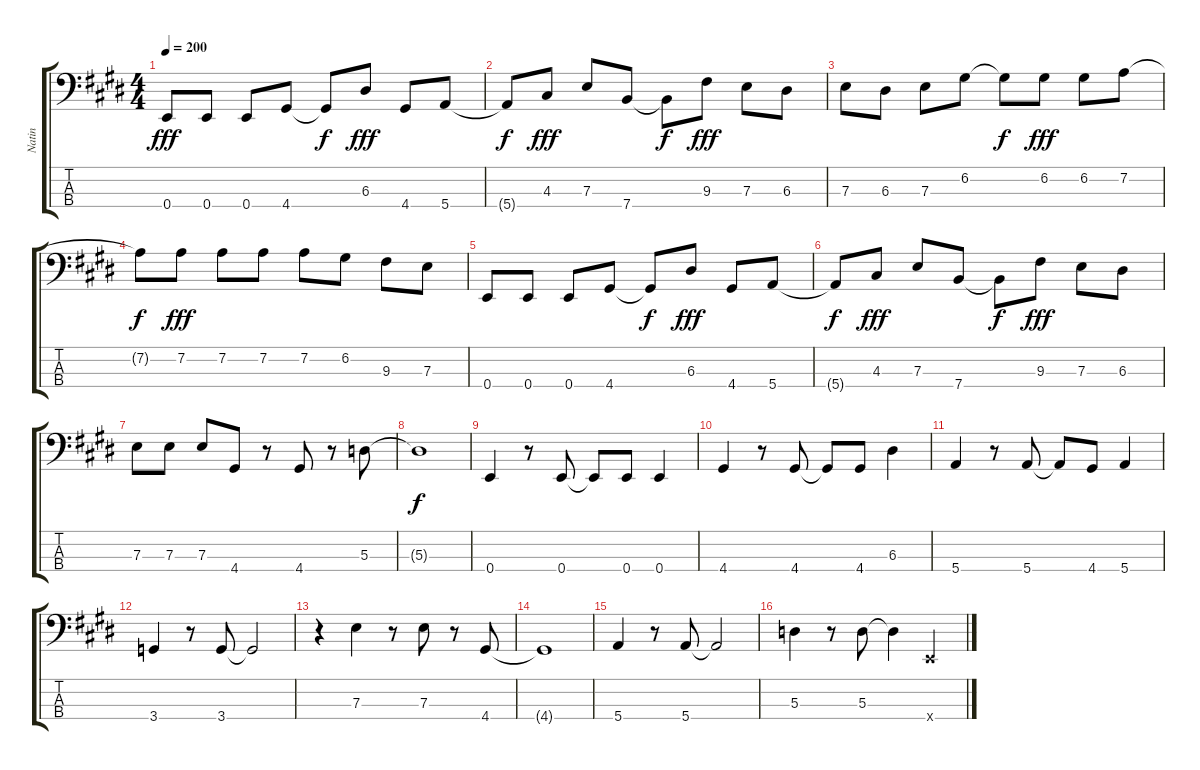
\track ("Natin" "Natin") {instrument electricbasspick}
\staff {score tabs}
\tuning (G2 D2 A1 E1) {hide}
\ts (4 4)
\tempo 200
\clef f4
\ks e
0.4.8{dy fff instrument electricbasspick} 0.4.8 0.4.8 4.4.8 4.4{t}.8{dy f} 6.3.8{dy fff} 4.4.8 5.4.8 |
5.4{t}.8{dy f} 4.3.8{dy fff} 7.3.8 7.4.8 7.4{t}.8{dy f} 9.3.8{dy fff} 7.3.8 6.3.8 |
7.3.8 6.3.8 7.3.8 6.2.8 6.2{t}.8{dy f} 6.2.8{dy fff} 6.2.8 7.2.8 |
7.2{t}.8{dy f} 7.2.8{dy fff} 7.2.8 7.2.8 7.2.8 6.2.8 9.3.8 7.3.8 |
0.4.8 0.4.8 0.4.8 4.4.8 4.4{t}.8{dy f} 6.3.8{dy fff} 4.4.8 5.4.8 |
5.4{t}.8{dy f} 4.3.8{dy fff} 7.3.8 7.4.8 7.4{t}.8{dy f} 9.3.8{dy fff} 7.3.8 6.3.8 |
7.3.8 7.3.8 7.3.8 4.4.8 r.8 4.4.8 r.8 5.3.8 |
5.3{t}.1{dy f} |
0.4.4 r.8 0.4.8 0.4{t}.8 0.4.8 0.4.4 |
4.4.4 r.8 4.4.8 4.4{t}.8 4.4.8 6.3.4 |
5.4.4 r.8 5.4.8 5.4{t}.8 4.4.8 5.4.4 |
3.4.4 r.8 3.4.8 3.4{t}.2 |
r.4 7.3.4 r.8 7.3.8 r.8 4.4.8 |
4.4{t}.1 |
5.4.4 r.8 5.4.8 5.4{t}.2 |
5.3.4 r.8 5.3.8 5.3{t}.4 0.4{x}.4
